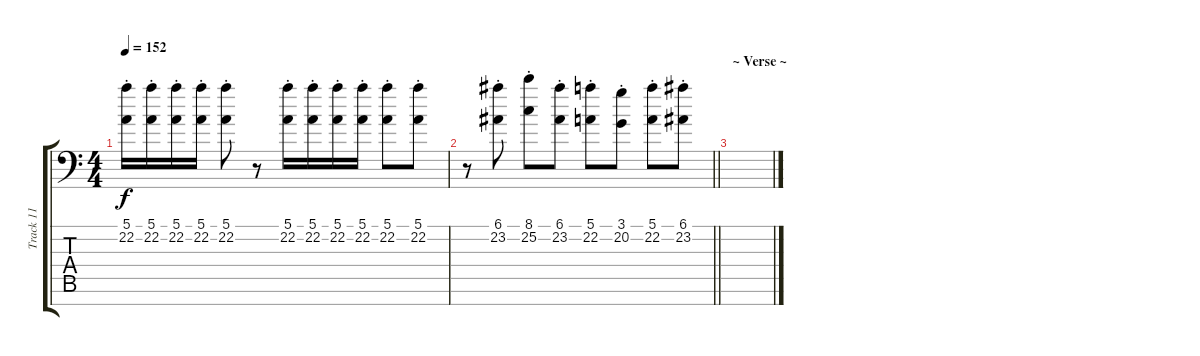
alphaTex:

\track ("Track 11" "Track 11") {instrument stringensemble1}
\staff {score tabs}
\tuning (E4 B3 G3 D3 A2 E2 A1) {hide}
\ts (4 4)
\tempo 152
\clef f4
\ks c
(5.1{st} 22.2{st}).16{dy f} (5.1{st} 22.2{st}).16 (5.1{st} 22.2{st}).16 (5.1{st} 22.2{st}).16 (5.1{st} 22.2{st}).8 r.8 (5.1{st} 22.2{st}).16 (5.1{st} 22.2{st}).16 (5.1{st} 22.2{st}).16 (5.1{st} 22.2{st}).16 (5.1{st} 22.2{st}).8 (5.1{st} 22.2{st}).8 |
\barLineRight lightlight
r.8 (6.1{st} 23.2{st}).8 (8.1{st} 25.2{st}).8 (6.1{st} 23.2{st}).8 (5.1{st} 22.2{st}).8 (3.1{st} 20.2{st}).8 (5.1{st} 22.2{st}).8 (6.1{st} 23.2{st}).8 |
\section ("" "~ Verse ~")
